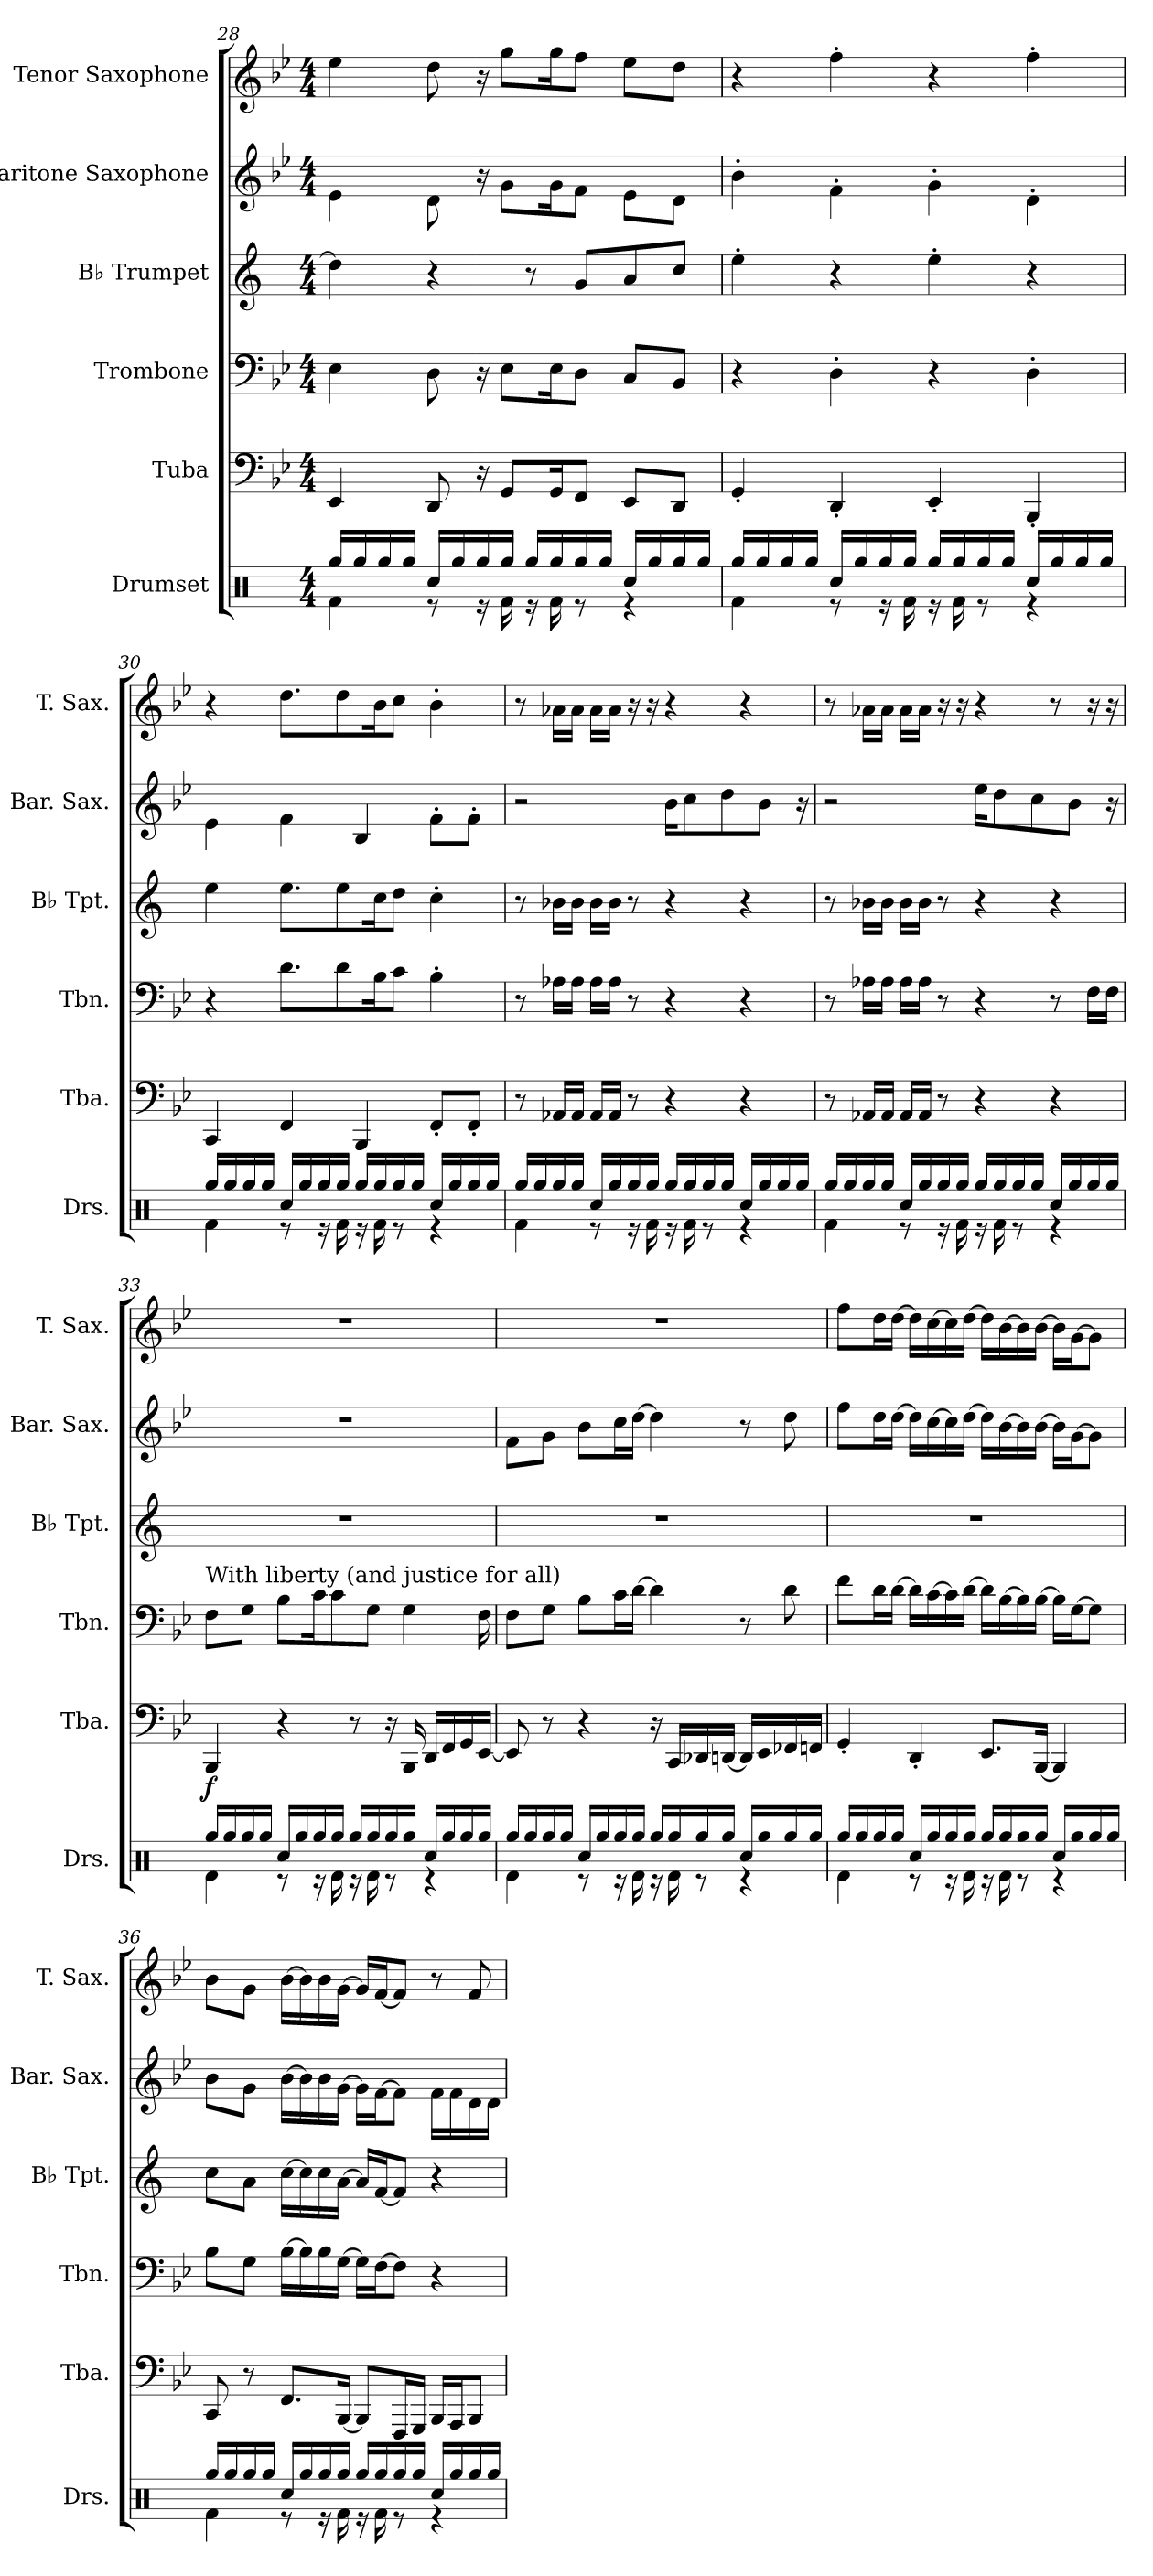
**kern	**kern	**dynam	**kern	**kern	**kern	**kern
*part6	*part5	*part5	*part4	*part3	*part2	*part1
*staff6	*staff5	*staff5	*staff4	*staff3	*staff2	*staff1
*I"Drumset	*I"Tuba	*	*I"Trombone	*I"B♭ Trumpet	*I"Baritone Saxophone	*I"Tenor Saxophone
*I'Drs.	*I'Tba.	*	*I'Tbn.	*I'B♭ Tpt.	*I'Bar. Sax.	*I'T. Sax.
*clefX	*clefF4	*	*clefF4	*clefG2	*clefG2	*clefG2
*	*	*	*	*ITrd1c2	*ITrd12c21	*ITrd8c14
*k[]	*k[b-e-]	*	*k[b-e-]	*k[b-e-]	*k[b-e-]	*k[b-e-]
*M4/4	*M4/4	*	*M4/4	*M4/4	*M4/4	*M4/4
=28	=28	=28	=28	=28	=28	=28
*^	*	*	*	*	*	*
16Rgg/LL	4Rf\	4EE-/	.	4E-\	4cc\]	4E-\	4e-\
16Rgg/	.	.	.	.	.	.	.
16Rgg/	.	.	.	.	.	.	.
16Rgg/JJ	.	.	.	.	.	.	.
16Rcc/LL	8r	8DD/	.	8D\	4r	8D\	8d\
16Rgg/	.	.	.	.	.	.	.
16Rgg/	16r	16r	.	16r	.	16r	16r
16Rgg/JJ	16Rf\	8GG/L	.	8E-\L	.	8G\L	8g\L
16Rgg/LL	16r	.	.	.	8r	.	.
16Rgg/	16Rf\	16GG/K	.	16E-\K	.	16G\K	16g\K
16Rgg/	8r	8FF/J	.	8D\J	8f/L	8F\J	8f\J
16Rgg/JJ	.	.	.	.	.	.	.
16Rcc/LL	4r	8EE-/L	.	8C/L	8g/	8E-\L	8e-\L
16Rgg/	.	.	.	.	.	.	.
16Rgg/	.	8DD/J	.	8BB-/J	8b-/J	8D\J	8d\J
16Rgg/JJ	.	.	.	.	.	.	.
!!LO:LB:g=z
=29	=29	=29	=29	=29	=29	=29	=29
16Rgg/LL	4Rf\	4GG'/	.	4r	4dd'\	4B-'\	4r
16Rgg/	.	.	.	.	.	.	.
16Rgg/	.	.	.	.	.	.	.
16Rgg/JJ	.	.	.	.	.	.	.
16Rcc/LL	8r	4DD'/	.	4D'\	4r	4F'\	4f'\
16Rgg/	.	.	.	.	.	.	.
16Rgg/	16r	.	.	.	.	.	.
16Rgg/JJ	16Rf\	.	.	.	.	.	.
16Rgg/LL	16r	4EE-'/	.	4r	4dd'\	4G'\	4r
16Rgg/	16Rf\	.	.	.	.	.	.
16Rgg/	8r	.	.	.	.	.	.
16Rgg/JJ	.	.	.	.	.	.	.
16Rcc/LL	4r	4BBB-'/	.	4D'\	4r	4D'\	4f'\
16Rgg/	.	.	.	.	.	.	.
16Rgg/	.	.	.	.	.	.	.
16Rgg/JJ	.	.	.	.	.	.	.
=30	=30	=30	=30	=30	=30	=30	=30
16Rgg/LL	4Rf\	4CC/	.	4r	4dd\	4E-\	4r
16Rgg/	.	.	.	.	.	.	.
16Rgg/	.	.	.	.	.	.	.
16Rgg/JJ	.	.	.	.	.	.	.
16Rcc/LL	8r	4FF/	.	8.d\L	8.dd\L	4F\	8.d\L
16Rgg/	.	.	.	.	.	.	.
16Rgg/	16r	.	.	.	.	.	.
16Rgg/JJ	16Rf\	.	.	8d\	8dd\	.	8d\
16Rgg/LL	16r	4BBB-/	.	.	.	4BB-/	.
16Rgg/	16Rf\	.	.	16B-\K	16b-\K	.	16B-\K
16Rgg/	8r	.	.	8c\J	8cc\J	.	8c\J
16Rgg/JJ	.	.	.	.	.	.	.
16Rcc/LL	4r	8FF'/L	.	4B-'\	4b-'\	8F'\L	4B-'\
16Rgg/	.	.	.	.	.	.	.
16Rgg/	.	8FF'/J	.	.	.	8F'\J	.
16Rgg/JJ	.	.	.	.	.	.	.
!!LO:PB:g=z
=31	=31	=31	=31	=31	=31	=31	=31
16Rgg/LL	4Rf\	8r	.	8r	8r	2r	8r
16Rgg/	.	.	.	.	.	.	.
16Rgg/	.	16AA-X/LL	.	16A-X\LL	16a-X\LL	.	16A-X\LL
16Rgg/JJ	.	16AA-/JJ	.	16A-\JJ	16a-\JJ	.	16A-\JJ
16Rcc/LL	8r	16AA-/LL	.	16A-\LL	16a-\LL	.	16A-\LL
16Rgg/	.	16AA-/JJ	.	16A-\JJ	16a-\JJ	.	16A-\JJ
16Rgg/	16r	8r	.	8r	8r	.	16r
16Rgg/JJ	16Rf\	.	.	.	.	.	16r
16Rgg/LL	16r	4r	.	4r	4r	16B-\KL	4r
16Rgg/	16Rf\	.	.	.	.	8c\	.
16Rgg/	8r	.	.	.	.	.	.
16Rgg/JJ	.	.	.	.	.	8d\	.
16Rcc/LL	4r	4r	.	4r	4r	.	4r
16Rgg/	.	.	.	.	.	8B-\J	.
16Rgg/	.	.	.	.	.	.	.
16Rgg/JJ	.	.	.	.	.	16r	.
=32	=32	=32	=32	=32	=32	=32	=32
16Rgg/LL	4Rf\	8r	.	8r	8r	2r	8r
16Rgg/	.	.	.	.	.	.	.
16Rgg/	.	16AA-X/LL	.	16A-X\LL	16a-X\LL	.	16A-X\LL
16Rgg/JJ	.	16AA-/JJ	.	16A-\JJ	16a-\JJ	.	16A-\JJ
16Rcc/LL	8r	16AA-/LL	.	16A-\LL	16a-\LL	.	16A-\LL
16Rgg/	.	16AA-/JJ	.	16A-\JJ	16a-\JJ	.	16A-\JJ
16Rgg/	16r	8r	.	8r	8r	.	16r
16Rgg/JJ	16Rf\	.	.	.	.	.	16r
16Rgg/LL	16r	4r	.	4r	4r	16e-\KL	4r
16Rgg/	16Rf\	.	.	.	.	8d\	.
16Rgg/	8r	.	.	.	.	.	.
16Rgg/JJ	.	.	.	.	.	8c\	.
16Rcc/LL	4r	4r	.	8r	4r	.	8r
16Rgg/	.	.	.	.	.	8B-\J	.
16Rgg/	.	.	.	16F\LL	.	.	16r
16Rgg/JJ	.	.	.	16F\JJ	.	16r	16r
!!LO:LB:g=z
=33	=33	=33	=33	=33	=33	=33	=33
!	!	!	!	!LO:TX:a:t=With liberty (and justice for all)	!	!	!
!	!	!	!LO:DY:b	!	!	!	!
16Rgg/LL	4Rf\	4BBB-/	f	8F\L	1r	1r	1r
16Rgg/	.	.	.	.	.	.	.
16Rgg/	.	.	.	8G\J	.	.	.
16Rgg/JJ	.	.	.	.	.	.	.
16Rcc/LL	8r	4r	.	8B-\L	.	.	.
16Rgg/	.	.	.	.	.	.	.
16Rgg/	16r	.	.	16c\K	.	.	.
16Rgg/JJ	16Rf\	.	.	8c\	.	.	.
16Rgg/LL	16r	8r	.	.	.	.	.
16Rgg/	16Rf\	.	.	8G\J	.	.	.
16Rgg/	8r	16r	.	.	.	.	.
16Rgg/JJ	.	16BBB-/	.	4G\	.	.	.
16Rcc/LL	4r	16DD/LL	.	.	.	.	.
16Rgg/	.	16FF/	.	.	.	.	.
16Rgg/	.	16GG/	.	.	.	.	.
16Rgg/JJ	.	[16EE-/JJ	.	16F\	.	.	.
=34	=34	=34	=34	=34	=34	=34	=34
16Rgg/LL	4Rf\	8EE-/]	.	8F\L	1r	8F\L	1r
16Rgg/	.	.	.	.	.	.	.
16Rgg/	.	8r	.	8G\J	.	8G\J	.
16Rgg/JJ	.	.	.	.	.	.	.
16Rcc/LL	8r	4r	.	8B-\L	.	8B-\L	.
16Rgg/	.	.	.	.	.	.	.
16Rgg/	16r	.	.	16c\L	.	16c\L	.
16Rgg/JJ	16Rf\	.	.	[16d\JJ	.	[16d\JJ	.
16Rgg/LL	16r	16r	.	4d\]	.	4d\]	.
16Rgg/	16Rf\	16CC/LL	.	.	.	.	.
16Rgg/	8r	16DD-i/	.	.	.	.	.
16Rgg/JJ	.	[16DDn/JJ	.	.	.	.	.
16Rcc/LL	4r	16DD/LL]	.	8r	.	8r	.
16Rgg/	.	16EE-/	.	.	.	.	.
16Rgg/	.	16FF-X/	.	8d\	.	8d\	.
16Rgg/JJ	.	16FFn/JJ	.	.	.	.	.
!!LO:PB:g=z
=35	=35	=35	=35	=35	=35	=35	=35
16Rgg/LL	4Rf\	4GG'/	.	8f\L	1r	8f\L	8f\L
16Rgg/	.	.	.	.	.	.	.
16Rgg/	.	.	.	16d\L	.	16d\L	16d\L
16Rgg/JJ	.	.	.	[16d\JJ	.	[16d\JJ	[16d\JJ
16Rcc/LL	8r	4DD'/	.	16d\LL]	.	16d\LL]	16d\LL]
16Rgg/	.	.	.	[16c\	.	[16c\	[16c\
16Rgg/	16r	.	.	16c\]	.	16c\]	16c\]
16Rgg/JJ	16Rf\	.	.	[16d\JJ	.	[16d\JJ	[16d\JJ
16Rgg/LL	16r	8.EE-/L	.	16d\LL]	.	16d\LL]	16d\LL]
16Rgg/	16Rf\	.	.	[16B-\	.	[16B-\	[16B-\
16Rgg/	8r	.	.	16B-\]	.	16B-\]	16B-\]
16Rgg/JJ	.	[16BBB-/Jk	.	[16B-\JJ	.	[16B-\JJ	[16B-\JJ
16Rcc/LL	4r	4BBB-/]	.	16B-\LL]	.	16B-\LL]	16B-\LL]
16Rgg/	.	.	.	[16G\J	.	[16G\J	[16G\J
16Rgg/	.	.	.	8G\J]	.	8G\J]	8G\J]
16Rgg/JJ	.	.	.	.	.	.	.
=36	=36	=36	=36	=36	=36	=36	=36
16Rgg/LL	4Rf\	8CC/	.	8B-\L	8b-\L	8B-\L	8B-\L
16Rgg/	.	.	.	.	.	.	.
16Rgg/	.	8r	.	8G\J	8g\J	8G\J	8G\J
16Rgg/JJ	.	.	.	.	.	.	.
16Rcc/LL	8r	8.FF/L	.	[16B-\LL	[16b-\LL	[16B-\LL	[16B-\LL
16Rgg/	.	.	.	16B-\]	16b-\]	16B-\]	16B-\]
16Rgg/	16r	.	.	16B-\	16b-\	16B-\	16B-\
16Rgg/JJ	16Rf\	[16BBB-/Jk	.	[16G\JJ	[16g\JJ	[16G\JJ	[16G\JJ
16Rgg/LL	16r	8BBB-/L]	.	16G\LL]	16g/LL]	16G\LL]	16G/LL]
16Rgg/	16Rf\	.	.	[16F\J	[16e-/J	[16F\J	[16F/J
16Rgg/	8r	16FFF/L	.	8F\J]	8e-/J]	8F\J]	8F/J]
16Rgg/JJ	.	16GGG/JJ	.	.	.	.	.
16Rcc/LL	4r	16BBB-/LL	.	4r	4r	16F\LL	8r
16Rgg/	.	16AAA/J	.	.	.	16F\	.
16Rgg/	.	8BBB-/J	.	.	.	16D\	8F/
16Rgg/JJ	.	.	.	.	.	16D\JJ	.
*v	*v	*	*	*	*	*	*
=	=	=	=	=	=	=
*-	*-	*-	*-	*-	*-	*-
